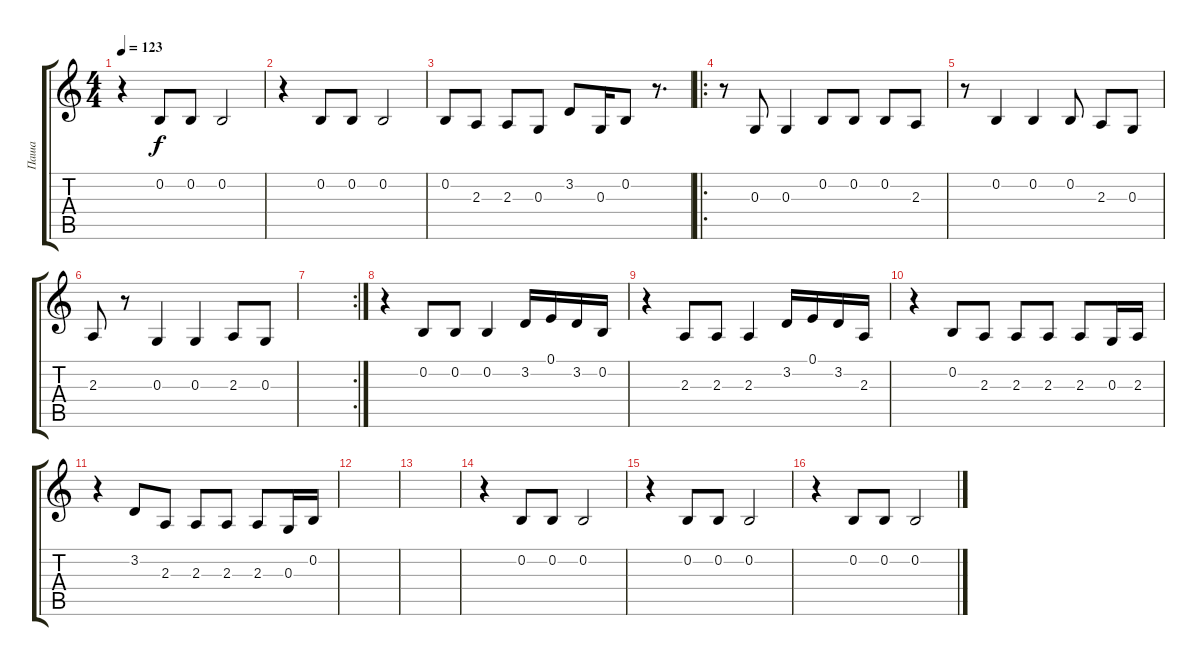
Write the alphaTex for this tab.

\track ("Паша" "Паша") {instrument lead8bassandlead}
\staff {score tabs}
\tuning (E4 B3 G3 D3 A2 E2) {hide}
\ts (4 4)
\tempo 123
\clef g2
\ks c
r.4{dy f} 0.2.8 0.2.8 0.2.2 |
r.4 0.2.8 0.2.8 0.2.2 |
0.2.8 2.3.8 2.3.8 0.3.8 3.2.8 0.3.16 0.2.8 r.8{d} |
\ro
r.8 0.3.8 0.3.4 0.2.8 0.2.8 0.2.8 2.3.8 |
r.8 0.2.4 0.2.4 0.2.8 2.3.8 0.3.8 |
2.3.8 r.8 0.3.4 0.3.4 2.3.8 0.3.8 |
\rc 2
|
r.4 0.2.8 0.2.8 0.2.4 3.2.16 0.1.16 3.2.16 0.2.16 |
r.4 2.3.8 2.3.8 2.3.4 3.2.16 0.1.16 3.2.16 2.3.16 |
r.4 0.2.8 2.3.8 2.3.8 2.3.8 2.3.8 0.3.16 2.3.16 |
r.4 3.2.8 2.3.8 2.3.8 2.3.8 2.3.8 0.3.16 0.2.16 |
|
|
r.4 0.2.8 0.2.8 0.2.2 |
r.4 0.2.8 0.2.8 0.2.2 |
r.4 0.2.8 0.2.8 0.2.2
